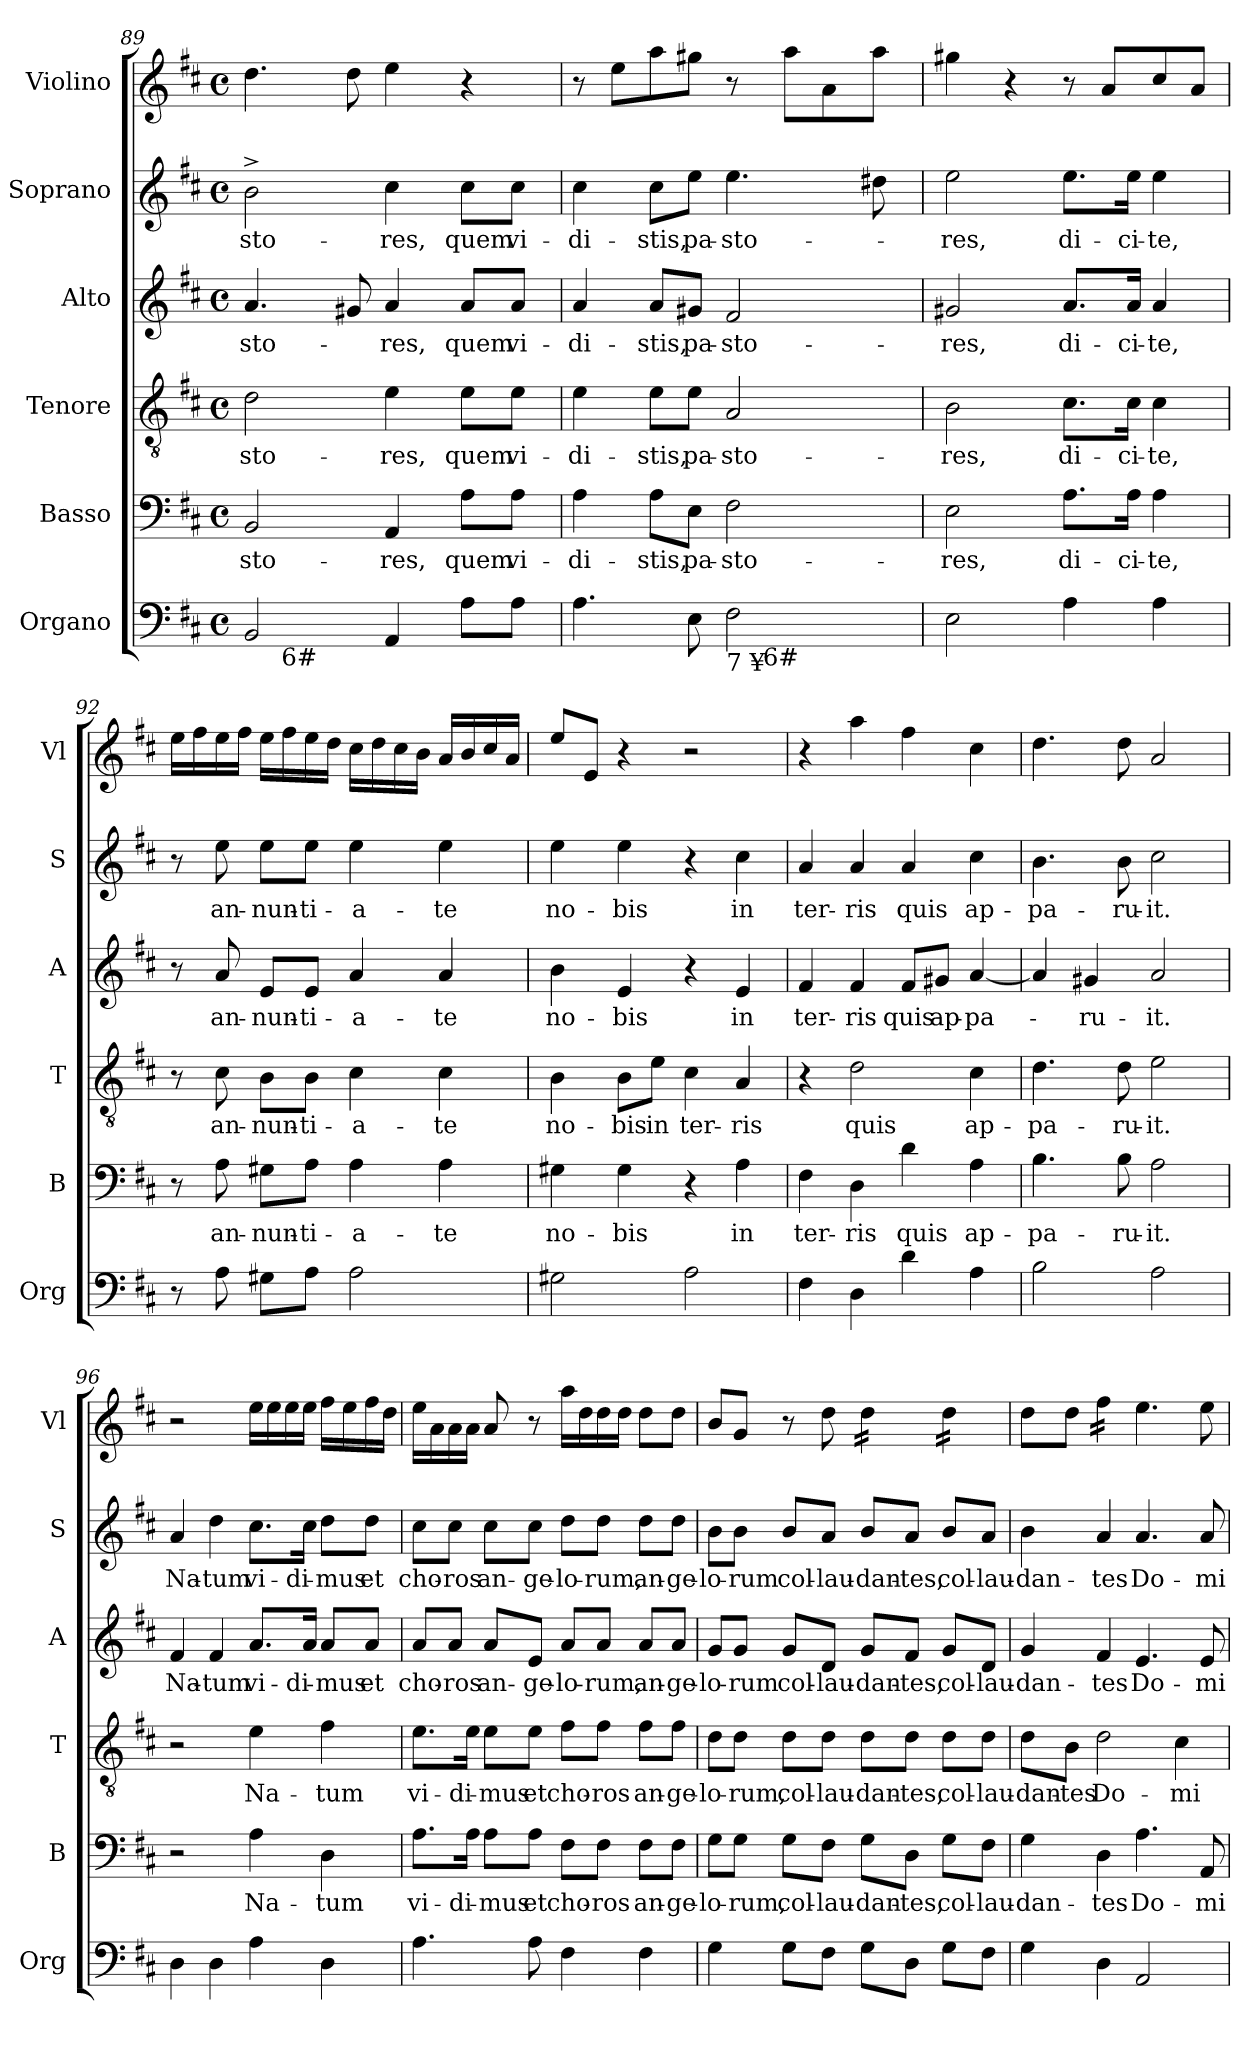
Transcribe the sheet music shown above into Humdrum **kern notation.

**kern	**kern	**text	**kern	**text	**kern	**text	**kern	**text	**kern
*part6	*part5	*part5	*part4	*part4	*part3	*part3	*part2	*part2	*part1
*staff6	*staff5	*staff5	*staff4	*staff4	*staff3	*staff3	*staff2	*staff2	*staff1
*I"Organo	*I"Basso	*	*I"Tenore	*	*I"Alto	*	*I"Soprano	*	*I"Violino
*I'Org	*I'B	*	*I'T	*	*I'A	*	*I'S	*	*I'Vl
*clefF4	*clefF4	*	*clefGv2	*	*clefG2	*	*clefG2	*	*clefG2
*k[f#c#]	*k[f#c#]	*	*k[f#c#]	*	*k[f#c#]	*	*k[f#c#]	*	*k[f#c#]
*D:	*D:	*	*D:	*	*D:	*	*D:	*	*D:
*M4/4	*M4/4	*	*M4/4	*	*M4/4	*	*M4/4	*	*M4/4
*met(c)	*met(c)	*	*met(c)	*	*met(c)	*	*met(c)	*	*met(c)
=89	=89	=89	=89	=89	=89	=89	=89	=89	=89
!LO:TX:b:t=7 ¥	!	!	!	!	!	!	!	!	!
!	!	!LO:LY:b:cj	!	!LO:LY:b:cj	!	!LO:LY:b:cj	!	!LO:LY:b:cj	!
*^	*	*	*	*	*	*	*	*	*
2BB/	16ryy	2BB/	-sto-	2d\	-sto-	4.a/	-sto-	2b^<\	-sto-	4.dd\
.	64ryy	.	.	.	.	.	.	.	.	.
!	!LO:TX:b:t=6#	!	!	!	!	!	!	!	!	!
.	2ryy	.	.	.	.	.	.	.	.	.
.	.	.	.	.	.	8g#X/	.	.	.	8dd\
!	!	!	!LO:LY:b:cj	!	!LO:LY:b:cj	!	!LO:LY:b:cj	!	!LO:LY:b:cj	!
4AA/	.	4AA/	-res,	4e\	-res,	4a/	-res,	4cc#\	-res,	4ee\
.	4ryy	.	.	.	.	.	.	.	.	.
!	!	!	!LO:LY:b:cj	!	!LO:LY:b:cj	!	!LO:LY:b:cj	!	!LO:LY:b:cj	!
8A\L	.	8A\L	quem	8e\L	quem	8a/L	quem	8cc#\L	quem	4r
.	8ryy	.	.	.	.	.	.	.	.	.
!	!	!	!LO:LY:b:cj	!	!LO:LY:b:cj	!	!LO:LY:b:cj	!	!LO:LY:b:cj	!
8A\J	.	8A\J	vi-	8e\J	vi-	8a/J	vi-	8cc#\J	vi-	.
.	32.ryy	.	.	.	.	.	.	.	.	.
=90	=90	=90	=90	=90	=90	=90	=90	=90	=90	=90
!	!	!	!LO:LY:b:cj	!	!LO:LY:b:cj	!	!LO:LY:b:cj	!	!LO:LY:b:cj	!
4.A\	2ryy	4A\	-di-	4e\	-di-	4a/	-di-	4cc#\	-di-	8r
.	.	.	.	.	.	.	.	.	.	8ee\L
!	!	!	!LO:LY:b:cj	!	!LO:LY:b:cj	!	!LO:LY:b:cj	!	!LO:LY:b:cj	!
.	.	8A\L	-stis,	8e\L	-stis,	8a/L	-stis,	8cc#\L	-stis,	8aa\
!	!	!	!LO:LY:b	!	!LO:LY:b	!	!LO:LY:b	!	!LO:LY:b:cj	!
8E\	.	8E\J	pa-	8e\J	pa-	8g#X/J	pa-	8ee\J	pa-	8gg#X\J
!LO:TX:b:t=7 ¥	!	!	!	!	!	!	!	!	!	!
!	!	!	!LO:LY:b:rj	!	!LO:LY:b:rj	!	!LO:LY:b:rj	!	!LO:LY:b:cj	!
2F#\	16ryy	2F#\	-sto-	2A/	-sto-	2f#/	-sto-	4.ee\	-sto-	8r
.	64ryy	.	.	.	.	.	.	.	.	.
!	!LO:TX:b:t=6#	!	!	!	!	!	!	!	!	!
.	4ryy	.	.	.	.	.	.	.	.	.
.	.	.	.	.	.	.	.	.	.	8aa\L
.	.	.	.	.	.	.	.	.	.	8a\
.	8ryy	.	.	.	.	.	.	.	.	.
.	.	.	.	.	.	.	.	8dd#X\	.	8aa\J
.	32.ryy	.	.	.	.	.	.	.	.	.
=91	=91	=91	=91	=91	=91	=91	=91	=91	=91	=91
!	!	!	!LO:LY:b:cj	!	!LO:LY:b:cj	!	!LO:LY:b:cj	!	!LO:LY:b:cj	!
*v	*v	*	*	*	*	*	*	*	*	*
2E\	2E\	-res,	2B\	-res,	2g#X/	-res,	2ee\	-res,	4gg#X\
.	.	.	.	.	.	.	.	.	4r
!	!	!LO:LY:b:cj	!	!LO:LY:b:cj	!	!LO:LY:b:cj	!	!LO:LY:b:cj	!
4A\	8.A\L	di-	8.c#\L	di-	8.a/L	di-	8.ee\L	di-	8r
.	.	.	.	.	.	.	.	.	8a/L
!	!	!LO:LY:b:cj	!	!LO:LY:b:cj	!	!LO:LY:b:cj	!	!LO:LY:b:cj	!
.	16A\Jk	-ci-	16c#\Jk	-ci-	16a/Jk	-ci-	16ee\Jk	-ci-	.
!	!	!LO:LY:b:cj	!	!LO:LY:b:cj	!	!LO:LY:b:cj	!	!LO:LY:b:cj	!
4A\	4A\	-te,	4c#\	-te,	4a/	-te,	4ee\	-te,	8cc#/
.	.	.	.	.	.	.	.	.	8a/J
!!LO:LB:g=z
=92	=92	=92	=92	=92	=92	=92	=92	=92	=92
8r	8r	.	8r	.	8r	.	8r	.	16ee\L
.	.	.	.	.	.	.	.	.	16ff#\
!	!	!LO:LY:b:cj	!	!LO:LY:b:cj	!	!LO:LY:b:cj	!	!LO:LY:b:cj	!
8A\	8A\	an-	8c#\	an-	8a/	an-	8ee\	an-	16ee\
.	.	.	.	.	.	.	.	.	16ff#\J
!	!	!LO:LY:b:cj	!	!LO:LY:b:cj	!	!LO:LY:b:cj	!	!LO:LY:b:cj	!
8G#X\L	8G#X\L	-nun-	8B\L	-nun-	8e/L	-nun-	8ee\L	-nun-	16ee\L
.	.	.	.	.	.	.	.	.	16ff#\
!	!	!LO:LY:b:cj	!	!LO:LY:b:cj	!	!LO:LY:b:cj	!	!LO:LY:b:cj	!
8A\J	8A\J	-ti-	8B\J	-ti-	8e/J	-ti-	8ee\J	-ti-	16ee\
.	.	.	.	.	.	.	.	.	16dd\J
!	!	!LO:LY:b:cj	!	!LO:LY:b:cj	!	!LO:LY:b:cj	!	!LO:LY:b:cj	!
2A\	4A\	-a-	4c#\	-a-	4a/	-a-	4ee\	-a-	16cc#\L
.	.	.	.	.	.	.	.	.	16dd\
.	.	.	.	.	.	.	.	.	16cc#\
.	.	.	.	.	.	.	.	.	16b\J
!	!	!LO:LY:b:cj	!	!LO:LY:b:cj	!	!LO:LY:b:cj	!	!LO:LY:b:cj	!
.	4A\	-te	4c#\	-te	4a/	-te	4ee\	-te	16a/L
.	.	.	.	.	.	.	.	.	16b/
.	.	.	.	.	.	.	.	.	16cc#/
.	.	.	.	.	.	.	.	.	16a/J
=93	=93	=93	=93	=93	=93	=93	=93	=93	=93
!	!	!LO:LY:b:cj	!	!LO:LY:b:cj	!	!LO:LY:b:cj	!	!LO:LY:b:cj	!
2G#X\	4G#X\	no-	4B\	no-	4b\	no-	4ee\	no-	8ee/L
.	.	.	.	.	.	.	.	.	8e/J
!	!	!LO:LY:b:cj	!	!LO:LY:b:cj	!	!LO:LY:b:cj	!	!LO:LY:b:cj	!
.	4G#\	-bis	8B\L	-bis	4e/	-bis	4ee\	-bis	4r
!	!	!	!	!LO:LY:b:cj	!	!	!	!	!
.	.	.	8e\J	in	.	.	.	.	.
!	!	!	!	!LO:LY:b:cj	!	!	!	!	!
2A\	4r	.	4c#\	ter-	4r	.	4r	.	2r
!	!	!LO:LY:b:cj	!	!LO:LY:b:cj	!	!LO:LY:b:cj	!	!LO:LY:b:cj	!
.	4A\	in	4A/	-ris	4e/	in	4cc#\	in	.
=94	=94	=94	=94	=94	=94	=94	=94	=94	=94
!	!	!LO:LY:b:cj	!	!	!	!LO:LY:b:cj	!	!LO:LY:b:cj	!
4F#\	4F#\	ter-	4r	.	4f#/	ter-	4a/	ter-	4r
!	!	!LO:LY:b:cj	!	!LO:LY:b:cj	!	!LO:LY:b:cj	!	!LO:LY:b:cj	!
4D\	4D\	-ris	2d\	quis	4f#/	-ris	4a/	-ris	4aa\
!	!	!LO:LY:b:cj	!	!	!	!LO:LY:b:cj	!	!LO:LY:b:cj	!
4d\	4d\	quis	.	.	8f#/L	quis	4a/	quis	4ff#\
!	!	!	!	!	!	!LO:LY:b:cj	!	!	!
.	.	.	.	.	8g#X/J	ap-	.	.	.
!	!	!LO:LY:b:cj	!	!LO:LY:b:cj	!	!LO:LY:b:cj	!	!LO:LY:b:cj	!
4A\	4A\	ap-	4c#\	ap-	[<4a/	-pa-	4cc#\	ap-	4cc#\
=95	=95	=95	=95	=95	=95	=95	=95	=95	=95
!	!	!LO:LY:b:cj	!	!LO:LY:b:cj	!	!	!	!LO:LY:b:cj	!
2B\	4.B\	-pa-	4.d\	-pa-	4a/]	.	4.b\	-pa-	4.dd\
!	!	!	!	!	!	!LO:LY:b:cj	!	!	!
.	.	.	.	.	4g#X/	-ru-	.	.	.
!	!	!LO:LY:b	!	!LO:LY:b	!	!	!	!LO:LY:b	!
.	8B\	-ru-	8d\	-ru-	.	.	8b\	-ru-	8dd\
!	!	!LO:LY:b:rj	!	!LO:LY:b:rj	!	!LO:LY:b:cj	!	!LO:LY:b:rj	!
2A\	2A\	-it.	2e\	-it.	2a/	-it.	2cc#\	-it.	2a/
!!LO:PB:g=z
=96	=96	=96	=96	=96	=96	=96	=96	=96	=96
!	!	!	!	!	!	!LO:LY:b	!	!LO:LY:b	!
4D\	2r	.	2r	.	4f#/	Na-	4a/	Na-	2r
!	!	!	!	!	!	!LO:LY:b:cj	!	!LO:LY:b:cj	!
4D\	.	.	.	.	4f#/	-tum	4dd\	-tum	.
!	!	!LO:LY:b:cj	!	!LO:LY:b:cj	!	!LO:LY:b:cj	!	!LO:LY:b:cj	!
4A\	4A\	Na-	4e\	Na-	8.a/L	vi-	8.cc#\L	vi-	16ee\L
.	.	.	.	.	.	.	.	.	16ee\
.	.	.	.	.	.	.	.	.	16ee\
!	!	!	!	!	!	!LO:LY:b	!	!LO:LY:b	!
.	.	.	.	.	16a/Jk	-di-	16cc#\Jk	-di-	16ee\J
!	!	!LO:LY:b:cj	!	!LO:LY:b:cj	!	!LO:LY:b:cj	!	!LO:LY:b:cj	!
4D\	4D\	-tum	4f#\	-tum	8a/L	-mus	8dd\L	-mus	16ff#\L
.	.	.	.	.	.	.	.	.	16ee\
!	!	!	!	!	!	!LO:LY:b:cj	!	!LO:LY:b:cj	!
.	.	.	.	.	8a/J	et	8dd\J	et	16ff#\
.	.	.	.	.	.	.	.	.	16dd\J
=97	=97	=97	=97	=97	=97	=97	=97	=97	=97
!	!	!LO:LY:b:cj	!	!LO:LY:b:cj	!	!LO:LY:b	!	!LO:LY:b	!
4.A\	8.A\L	vi-	8.e\L	vi-	8a/L	cho-	8cc#\L	cho-	16ee\L
.	.	.	.	.	.	.	.	.	16a\
!	!	!	!	!	!	!LO:LY:b:rj	!	!LO:LY:b:rj	!
.	.	.	.	.	8a/J	-ros	8cc#\J	-ros	16a\
!	!	!LO:LY:b	!	!LO:LY:b	!	!	!	!	!
.	16A\Jk	-di-	16e\Jk	-di-	.	.	.	.	16a\J
!	!	!LO:LY:b:cj	!	!LO:LY:b:cj	!	!LO:LY:b	!	!LO:LY:b	!
.	8A\L	-mus	8e\L	-mus	8a/L	an-	8cc#\L	an-	8a/
!	!	!LO:LY:b:cj	!	!LO:LY:b:cj	!	!LO:LY:b:rj	!	!LO:LY:b:rj	!
8A\	8A\J	et	8e\J	et	8e/J	-ge-	8cc#\J	-ge-	8r
!	!	!LO:LY:b	!	!LO:LY:b	!	!LO:LY:b	!	!LO:LY:b	!
4F#<\	8F#\L	cho-	8f#\L	cho-	8a/L	-lo-	8dd\L	-lo-	16aa\L
.	.	.	.	.	.	.	.	.	16dd\
!	!	!LO:LY:b:rj	!	!LO:LY:b:rj	!	!LO:LY:b:cj	!	!LO:LY:b:cj	!
.	8F#\J	-ros	8f#\J	-ros	8a/J	-rum,	8dd\J	-rum,	16dd\
.	.	.	.	.	.	.	.	.	16dd\J
!	!	!LO:LY:b	!	!LO:LY:b	!	!LO:LY:b	!	!LO:LY:b	!
4F#\	8F#\L	an-	8f#\L	an-	8a/L	an-	8dd\L	an-	8dd\L
!	!	!LO:LY:b:rj	!	!LO:LY:b:rj	!	!LO:LY:b:rj	!	!LO:LY:b:rj	!
.	8F#\J	-ge-	8f#\J	-ge-	8a/J	-ge-	8dd\J	-ge-	8dd\J
=98	=98	=98	=98	=98	=98	=98	=98	=98	=98
!	!	!LO:LY:b	!	!LO:LY:b	!	!LO:LY:b	!	!LO:LY:b	!
4G\	8G\L	-lo-	8d\L	-lo-	8g/L	-lo-	8b\L	-lo-	8b/L
!	!	!LO:LY:b:cj	!	!LO:LY:b:cj	!	!LO:LY:b:cj	!	!LO:LY:b:cj	!
.	8G\J	-rum,	8d\J	-rum,	8g/J	-rum	8b\J	-rum	8g/J
!	!	!LO:LY:b	!	!LO:LY:b	!	!LO:LY:b	!	!LO:LY:b	!
8G\L	8G\L	col-	8d\L	col-	8g/L	col-	8b/L	col-	8r
!	!	!LO:LY:b:cj	!	!LO:LY:b:cj	!	!LO:LY:b:cj	!	!LO:LY:b:cj	!
8F#\J	8F#\J	-lau-	8d\J	-lau-	8d/J	-lau-	8a/J	-lau-	8dd\
!	!	!LO:LY:b:cj	!	!LO:LY:b:cj	!	!LO:LY:b:cj	!	!LO:LY:b:cj	!
*	*	*	*	*	*	*	*	*	*tremolo
8G\L	8G\L	-dan-	8d\L	-dan-	8g/L	-dan-	8b/L	-dan-	16dd\LL
.	.	.	.	.	.	.	.	.	16dd\
!	!	!LO:LY:b:rj	!	!LO:LY:b:rj	!	!LO:LY:b:rj	!	!LO:LY:b:rj	!
8D\J	8D\J	-tes,	8d\J	-tes,	8f#/J	-tes,	8a/J	-tes,	16dd\
.	.	.	.	.	.	.	.	.	16dd\JJ
!	!	!LO:LY:b	!	!LO:LY:b	!	!LO:LY:b	!	!LO:LY:b	!
8G\L	8G\L	col-	8d\L	col-	8g/L	col-	8b/L	col-	16dd\LL
.	.	.	.	.	.	.	.	.	16dd\
!	!	!LO:LY:b:cj	!	!LO:LY:b:cj	!	!LO:LY:b:cj	!	!LO:LY:b:cj	!
8F#\J	8F#\J	-lau-	8d\J	-lau-	8d/J	-lau-	8a/J	-lau-	16dd\
.	.	.	.	.	.	.	.	.	16dd\JJ
*	*	*	*	*	*	*	*	*	*Xtremolo
=99	=99	=99	=99	=99	=99	=99	=99	=99	=99
!	!	!LO:LY:b:rj	!	!LO:LY:b:cj	!	!LO:LY:b:rj	!	!LO:LY:b:rj	!
4G\	4G\	-dan-	8d\L	-dan-	4g/	-dan-	4b\	-dan-	8dd\L
!	!	!	!	!LO:LY:b:rj	!	!	!	!	!
.	.	.	8B\J	-tes	.	.	.	.	8dd\J
!	!	!LO:LY:b:cj	!	!LO:LY:b:cj	!	!LO:LY:b:cj	!	!LO:LY:b:cj	!
*	*	*	*	*	*	*	*	*	*tremolo
4D\	4D\	-tes	2d\	Do-	4f#/	-tes	4a/	-tes	16ff#\LL
.	.	.	.	.	.	.	.	.	16ff#\
.	.	.	.	.	.	.	.	.	16ff#\
.	.	.	.	.	.	.	.	.	16ff#\JJ
*	*	*	*	*	*	*	*	*	*Xtremolo
!	!	!LO:LY:b	!	!	!	!LO:LY:b	!	!LO:LY:b	!
2AA/	4.A\	Do-	.	.	4.e/	Do-	4.a/	Do-	4.ee\
!	!	!	!	!LO:LY:b:cj	!	!	!	!	!
.	.	.	4c#\	-mi-	.	.	.	.	.
!	!	!LO:LY:b:cj	!	!	!	!LO:LY:b:cj	!	!LO:LY:b:cj	!
.	8AA/	-mi-	.	.	8e/	-mi-	8a/	-mi-	8ee\
=	=	=	=	=	=	=	=	=	=
*-	*-	*-	*-	*-	*-	*-	*-	*-	*-
